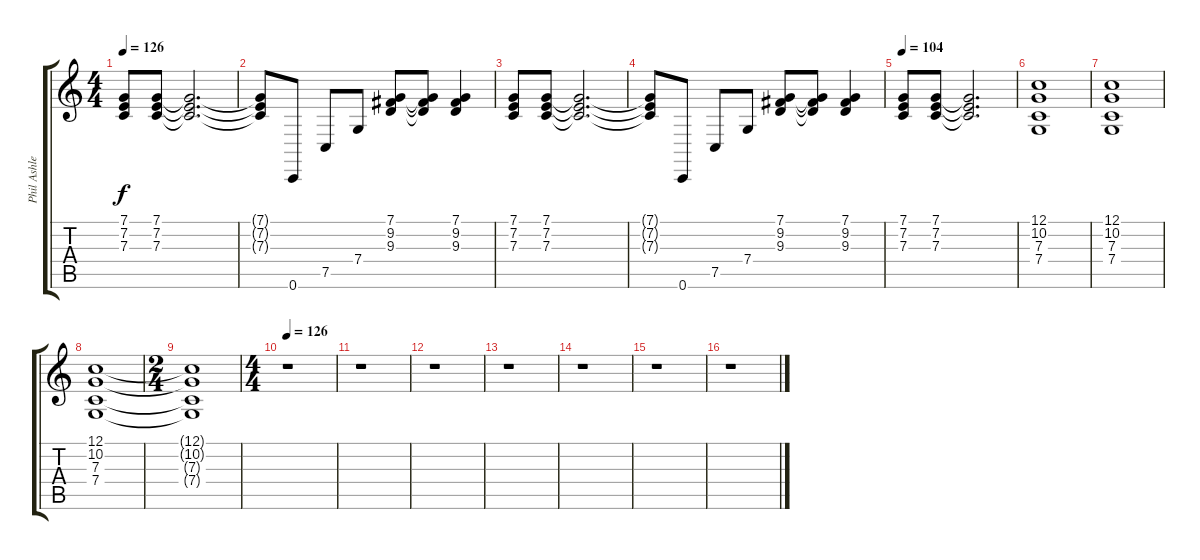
\track ("Phil Ashley - keyboards" "Phil Ashle") {instrument electricgrandpiano}
\staff {score tabs}
\tuning (C4 A3 F3 C3 F2 C2) {hide}
\ts (4 4)
\tempo 126
\clef g2
\ks c
(7.1 7.2 7.3).8{dy f} (7.1 7.2 7.3).8 (7.1{t} 7.2{t} 7.3{t}).2{d} |
(7.1{t} 7.2{t} 7.3{t}).8 0.6.8 7.5.8 7.4.8 (7.1 9.2 9.3).8 (7.1{t} 9.2{t} 9.3{t}).8 (7.1 9.2 9.3).4 |
(7.1 7.2 7.3).8 (7.1 7.2 7.3).8 (7.1{t} 7.2{t} 7.3{t}).2{d} |
(7.1{t} 7.2{t} 7.3{t}).8 0.6.8 7.5.8 7.4.8 (7.1 9.2 9.3).8 (7.1{t} 9.2{t} 9.3{t}).8 (7.1 9.2 9.3).4 |
\tempo 104
(7.1 7.2 7.3).8 (7.1 7.2 7.3).8 (7.1{t} 7.2{t} 7.3{t}).2{d} |
(12.1 10.2 7.3 7.4).1 |
(12.1 10.2 7.3 7.4).1 |
(12.1 10.2 7.3 7.4).1 |
\ts (2 4)
(12.1{t} 10.2{t} 7.3{t} 7.4{t}).1 |
\ts (4 4)
\tempo 126
r.1 |
r.1 |
r.1 |
r.1 |
r.1 |
r.1 |
r.1
